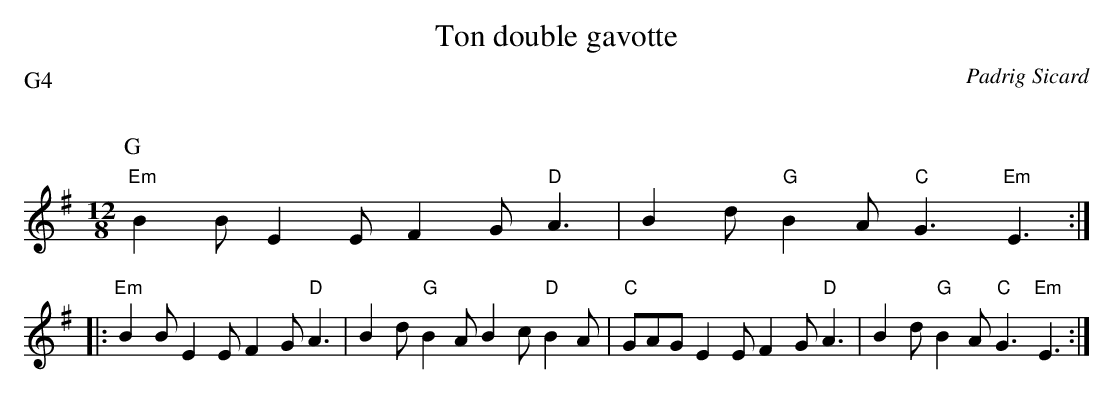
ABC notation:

X:1
T:Ton double gavotte
C:Padrig Sicard
Q:C3=156
P:G4
M:12/8
K:Em
P:G
"Em"B2 B E2 E F2 G "D"A3|B2 d "G"B2 A "C"G3 "Em"E3::
"Em"B2 B E2 E F2 G "D"A3|B2 d "G"B2 A B2 c "D"B2 A|\
"C"GAG E2 E F2 G "D"A3|B2 d "G"B2 A "C"G3 "Em"E3:|
